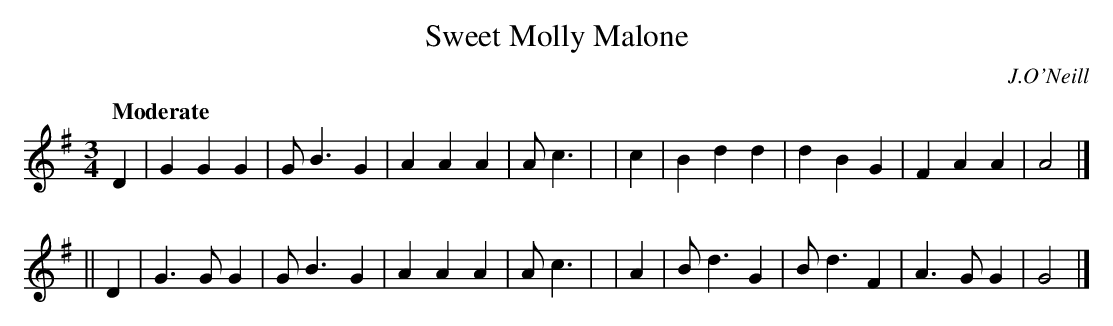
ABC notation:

X:1
T: Sweet Molly Malone
O: J.O'Neill
Q: "Moderate"
M: 3/4
L: 1/8
K: G
   D2 | G2 G2 G2 | G B3  G2 | A2 A2 A2 | A c3 |\
|  c2 | B2 d2 d2 | d2 B2 G2 | F2 A2 A2 | A4   |]
|| D2 | G3 G  G2 | G B3  G2 | A2 A2 A2 | A c3 |\
|  A2 | B d3  G2 | B d3  F2 | A3  G G2 | G4   |]
